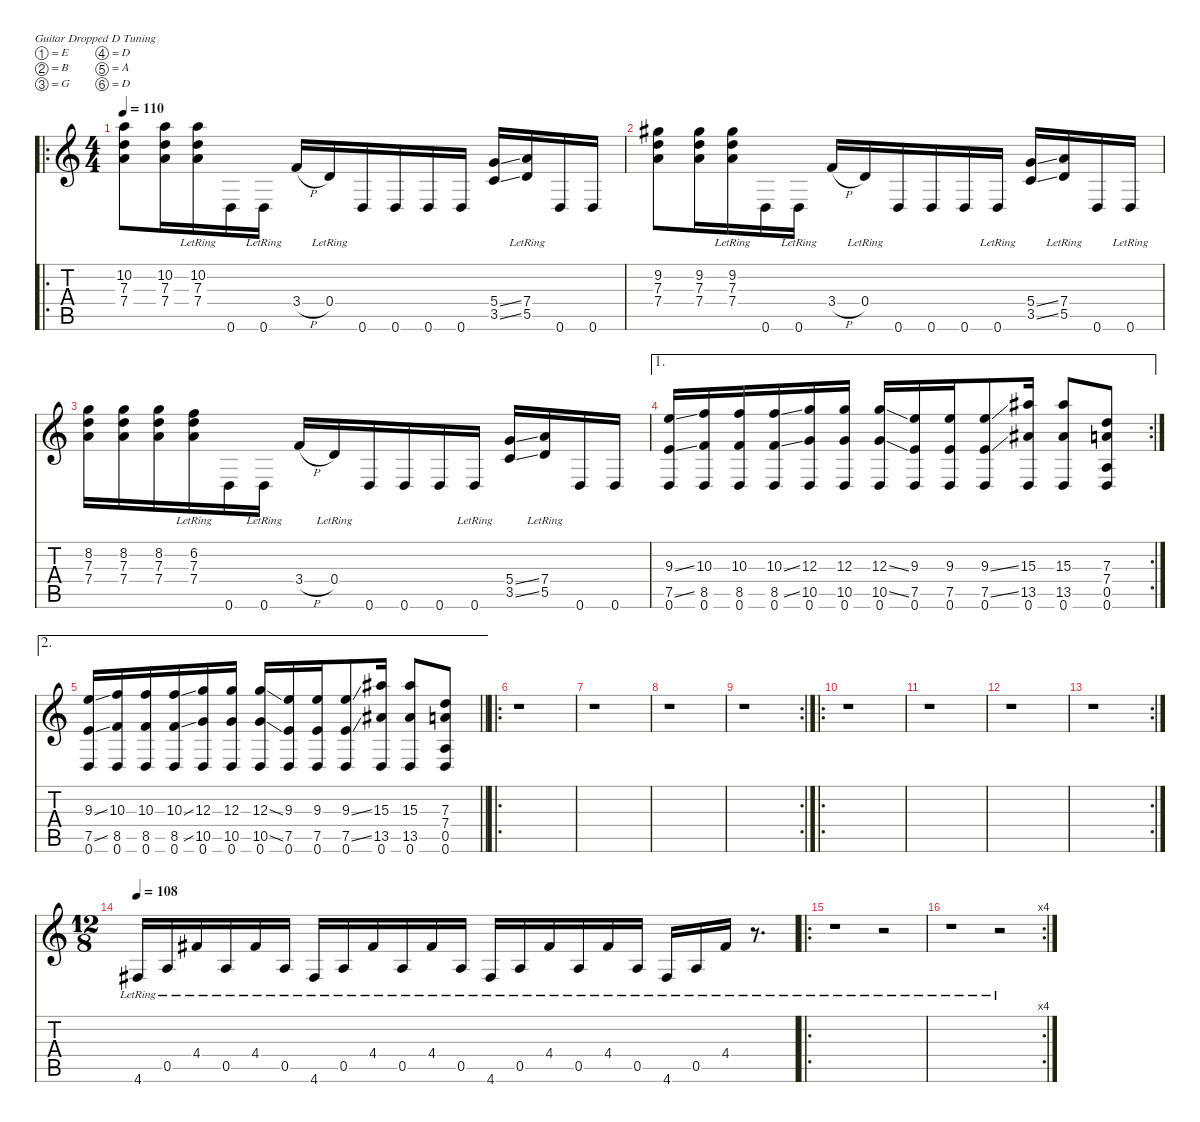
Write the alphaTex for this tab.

\defaultSystemsLayout 4
\hideDynamics
\bracketExtendMode nobrackets
\singleTrackTrackNamePolicy hidden
\multiTrackTrackNamePolicy hidden
\firstSystemTrackNameMode fullname
\otherSystemsTrackNameOrientation horizontal
\track ("Acoustic 1" "el.guit.") {instrument electricguitarclean}
\staff {score tabs}
\tuning (E4 B3 G3 D3 A2 D2)
\ro
\ts (4 4)
\beaming (8 3 3 3 3)
\tempo 110
\clef g2
\ks aminor
(10.2 7.3 7.4).8{dy f beam Down} (10.2 7.3 7.4).16{beam Down} (10.2{lr} 7.3{lr} 7.4{lr}).16{beam Down} 0.6.16{beam Down} 0.6{lr}.16{beam Down} 3.4{h}.16{beam Up} 0.4{lr}.16{beam Up} 0.6.16{beam Up} 0.6.16{beam Up} 0.6.16{beam Up} 0.6.16{beam Up} (5.4{ss} 3.5{ss}).16{beam Up} (7.4{lr} 5.5{lr}).16{beam Up} 0.6.16{beam Up} 0.6.16{beam Up} |
(9.2{acc #} 7.3 7.4).8{beam Down} (9.2{acc #} 7.3 7.4).16{beam Down} (9.2{lr acc #} 7.3{lr} 7.4{lr}).16{beam Down} 0.6.16{beam Down} 0.6{lr}.16{beam Down} 3.4{h}.16{beam Up} 0.4{lr}.16{beam Up} 0.6.16{beam Up} 0.6.16{beam Up} 0.6.16{beam Up} 0.6{lr}.16{beam Up} (5.4{ss} 3.5{ss}).16{beam Up} (7.4{lr} 5.5{lr}).16{beam Up} 0.6.16{beam Up} 0.6{lr}.16{beam Up} |
(8.2 7.3 7.4).16{beam Down} (8.2 7.3 7.4).16{beam Down} (8.2 7.3 7.4).16{beam Down} (6.2{lr} 7.3{lr} 7.4{lr}).16{beam Down} 0.6.16{beam Down} 0.6{lr}.16{beam Down} 3.4{h}.16{beam Up} 0.4{lr}.16{beam Up} 0.6.16{beam Up} 0.6.16{beam Up} 0.6.16{beam Up} 0.6{lr}.16{beam Up} (5.4{ss} 3.5{ss}).16{beam Up} (7.4{lr} 5.5{lr}).16{beam Up} 0.6.16{beam Up} 0.6.16{beam Up} |
\ae 1
\rc 2
(9.3{ss} 7.5{ss} 0.6).16{beam Up} (10.3 8.5 0.6).16{beam Up} (10.3 8.5 0.6).16{beam Up} (10.3{ss} 8.5{ss} 0.6).16{beam Up} (12.3 10.5 0.6).16{beam Up} (12.3 10.5 0.6).16{beam Up} (12.3{ss} 10.5{ss} 0.6).16{beam Up} (9.3 7.5 0.6).16{beam Up} (9.3 7.5 0.6).16{beam Up} (9.3{ss} 7.5{ss} 0.6).8{beam Up} (15.3{acc #} 13.5{acc #} 0.6).16{beam Up} (15.3{acc #} 13.5{acc #} 0.6).8{beam Up} (7.3 7.4 0.5 0.6).8{beam Up} |
\ae 2
\barLineRight lightlight
(9.3{ss} 7.5{ss} 0.6).16{beam Up} (10.3 8.5 0.6).16{beam Up} (10.3 8.5 0.6).16{beam Up} (10.3{ss} 8.5{ss} 0.6).16{beam Up} (12.3 10.5 0.6).16{beam Up} (12.3 10.5 0.6).16{beam Up} (12.3{ss} 10.5{ss} 0.6).16{beam Up} (9.3 7.5 0.6).16{beam Up} (9.3 7.5 0.6).16{beam Up} (9.3{ss} 7.5{ss} 0.6).8{beam Up} (15.3{acc #} 13.5{acc #} 0.6).16{beam Up} (15.3{acc #} 13.5{acc #} 0.6).8{beam Up} (7.3 7.4 0.5 0.6).8{beam Up} |
\ro
r.1{beam Down} |
r.1{beam Down} |
r.1{beam Down} |
\rc 2
r.1{beam Down} |
\ro
r.1{beam Down} |
r.1{beam Down} |
r.1{beam Down} |
\rc 2
r.1{beam Down} |
\ts (12 8)
\beaming (8 3 3 3 3)
\tempo 108
4.6{lr acc #}.16{beam Up} 0.5{lr}.16{beam Up} 4.4{lr acc #}.16{beam Up} 0.5{lr}.16{beam Up} 4.4{lr acc #}.16{beam Up} 0.5{lr}.16{beam Up} 4.6{lr acc #}.16{beam Up} 0.5{lr}.16{beam Up} 4.4{lr acc #}.16{beam Up} 0.5{lr}.16{beam Up} 4.4{lr acc #}.16{beam Up} 0.5{lr}.16{beam Up} 4.6{lr acc #}.16{beam Up} 0.5{lr}.16{beam Up} 4.4{lr acc #}.16{beam Up} 0.5{lr}.16{beam Up} 4.4{lr acc #}.16{beam Up} 0.5{lr}.16{beam Up} 4.6{lr acc #}.16{beam Up} 0.5{lr}.16{beam Up} 4.4{lr acc #}.16{beam Up} r.8{d beam Up} |
\ro
r.1{beam Down} r.2{beam Down} |
\rc 4
r.1{beam Down} r.2{beam Down}
